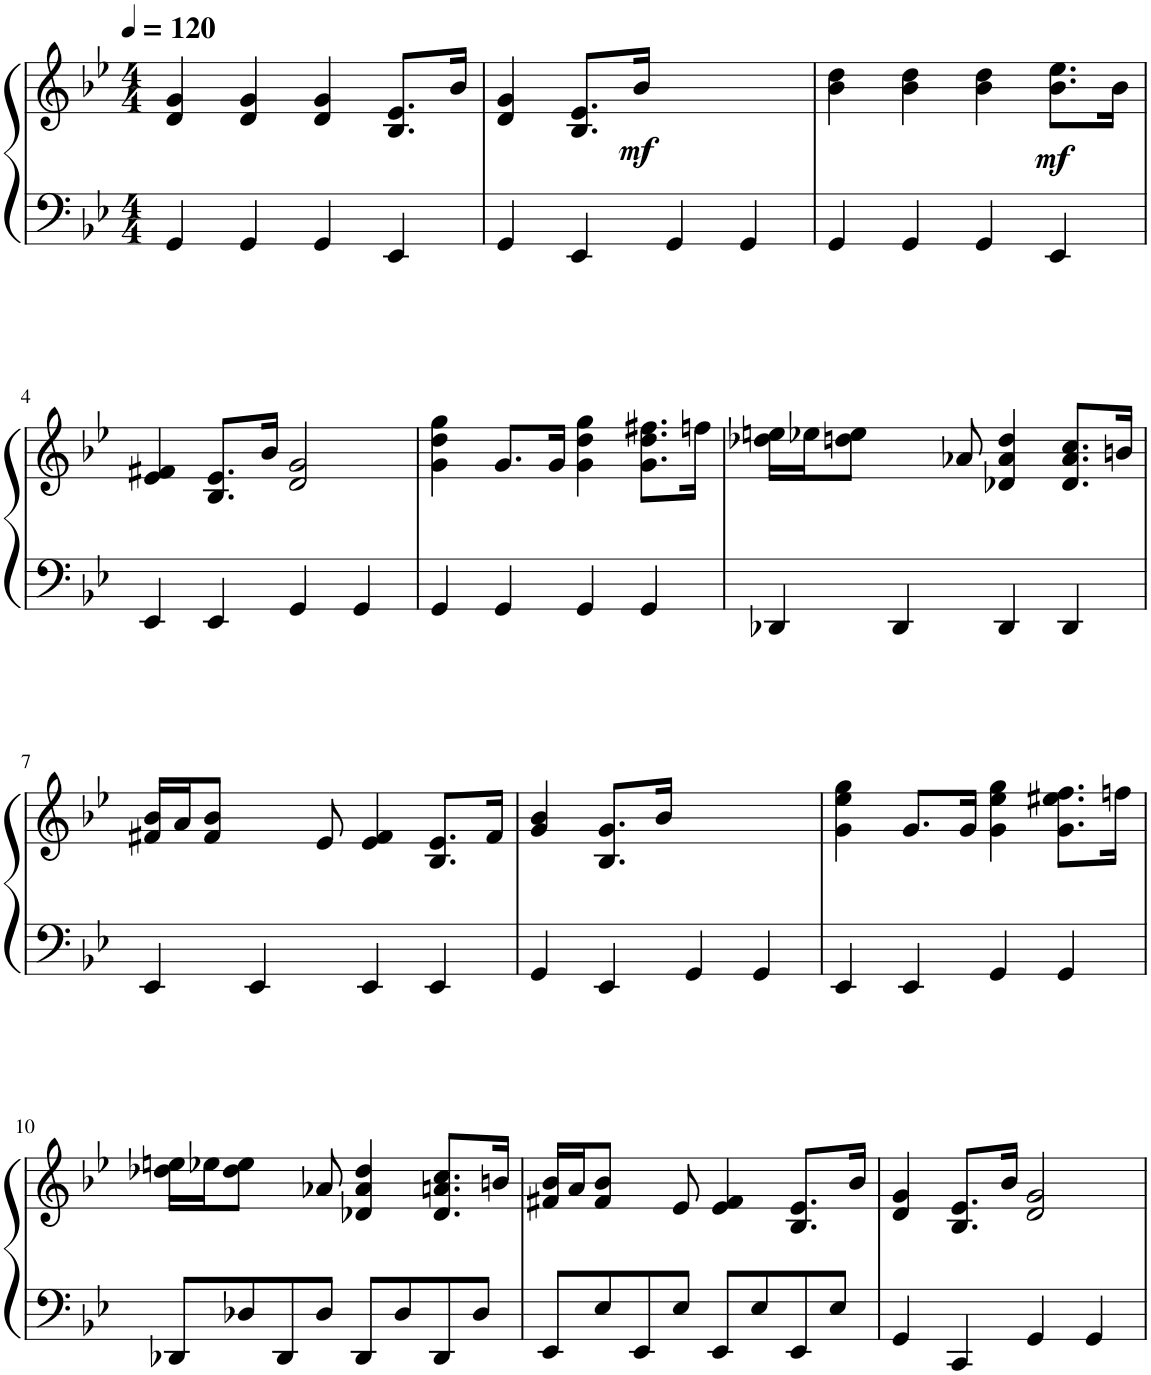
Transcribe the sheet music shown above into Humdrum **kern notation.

**kern	**kern	**dynam
*part1	*part1	*part1
*staff2	*staff1	*staff1/2
*I"Piano	*	*
*I'Pno	*	*
*clefF4	*clefG2	*
*k[b-e-]	*k[b-e-]	*
*M4/4	*M4/4	*
*MM120	*MM120	*
=1	=1	=1
4GG/	4d/ 4g/	.
4GG/	4d/ 4g/	.
4GG/	4d/ 4g/	.
4EE-/	8.B-/ 8.e-/L	.
.	16b-/Jk	.
=2	=2	=2
4GG/	4d/ 4g/	.
4EE-/	8.B-/ 8.e-/L	.
!	!	!LO:DY:b
.	16b-/Jk	mf
4GG/	2ryy	.
4GG/	.	.
=3	=3	=3
4GG/	4b-\ 4dd\	.
4GG/	4b-\ 4dd\	.
4GG/	4b-\ 4dd\	.
!	!	!LO:DY:b
4EE-/	8.b-\ 8.ee-\L	mf
.	16b-\Jk	.
!!LO:LB:g=z
=4	=4	=4
4EE-/	4e-/ 4f#X/	.
4EE-/	8.B-/ 8.e-/L	.
.	16b-/Jk	.
4GG/	2d/ 2g/	.
4GG/	.	.
=5	=5	=5
4GG/	4g\ 4dd\ 4gg\	.
4GG/	8.g/L	.
.	16g/Jk	.
4GG/	4g\ 4dd\ 4gg\	.
4GG/	8.g\ 8.dd\ 8.ff#X\L	.
.	16ffn\Jk	.
=6	=6	=6
4DD-X/	16dd-X\ 16een\LL	.
.	16ee-X\J	.
.	8ddn\ 8ee-\J	.
4DD-/	4ryy	.
8ryy	8a-X/	.
4DD-/	4d-X/ 4a-/ 4dd/	.
[8DD-/	[8d-/ [8a-/ [8cc/L	.
8ryy	16ryy	.
.	16bn/Jk	.
!!LO:LB:g=z
=7	=7	=7
4EE-/	16f#X/ 16b-/LL	.
.	16d-/] 16a-/] 16cc/]L	.
.	16a/J	.
.	8f#/ 8b-/J	.
8DD-/]	.	.
.	4ryy	.
4EE-/	.	.
.	8e-/	.
8ryy	.	.
.	4e-/ 4f#/	.
4EE-/	.	.
.	[8B-/ [8e-/L	.
[8EE-/	.	.
.	16f#/Jk	.
=8	=8	=8
4GG/	4g/ 4b-/	.
8EE-/]	16B-/] 16e-/]L	.
.	8.B-/ 8.g/L	.
4EE-/	.	.
.	16b-/Jk	.
.	2ryy	.
4GG/	.	.
4GG/	.	.
.	16ryy	.
=9	=9	=9
4EE-/	4g\ 4ee-\ 4gg\	.
4EE-/	8.g/L	.
.	16g/Jk	.
4GG/	4g\ 4ee-\ 4gg\	.
4GG/	8.g\ 8.ee#X\ 8.ff\L	.
.	16ffn\Jk	.
!!LO:LB:g=z
=10	=10	=10
8DD-X/L	16dd-X\ 16een\LL	.
.	16ee-X\J	.
8D-X/	8dd-\ 8ee-\J	.
8DD-/	8ryy	.
8D-/J	8a-X/	.
8DD-/L	4d-X/ 4a-/ 4dd-/	.
8D-/	.	.
8DD-/	8.d-/ 8.an/ 8.cc/L	.
8D-/J	.	.
.	16bn/Jk	.
=11	=11	=11
8EE-/L	16f#X/ 16b-/LL	.
.	16a/J	.
8E-/	8f#/ 8b-/J	.
8EE-/	8ryy	.
8E-/J	8e-/	.
8EE-/L	4e-/ 4f#/	.
8E-/	.	.
8EE-/	8.B-/ 8.e-/L	.
8E-/J	.	.
.	16b-/Jk	.
=12	=12	=12
4GG/	4d/ 4g/	.
4CC/	8.B-/ 8.e-/L	.
.	16b-/Jk	.
4GG/	2d/ 2g/	.
4GG/	.	.
=	=	=
*-	*-	*-
